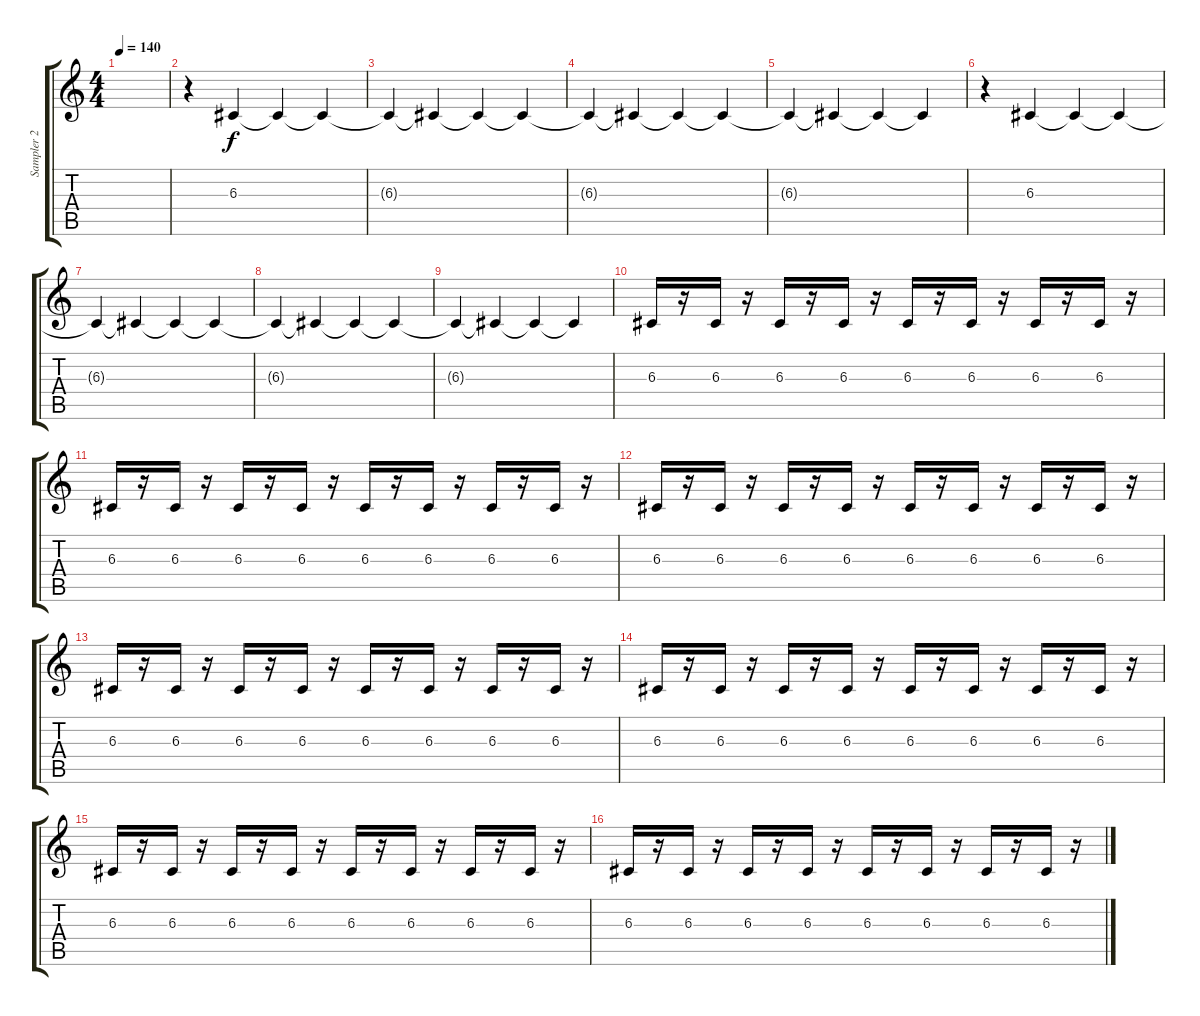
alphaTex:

\track ("Sampler 2" "Sampler 2") {instrument lead8bassandlead}
\staff {score tabs}
\tuning (E4 B3 G3 D3 A2 E2) {hide}
\ts (4 4)
\tempo 140
\clef g2
\ks c
|
r.4 6.3.4{volume 0 instrument stringensemble1} 6.3{t}.4{volume 2} 6.3{t}.4{volume 3} |
6.3{t}.4{volume 4} 6.3{t}.4{volume 6} 6.3{t}.4{volume 7} 6.3{t}.4{volume 7} |
6.3{t}.4 6.3{t}.4 6.3{t}.4 6.3{t}.4 |
6.3{t}.4 6.3{t}.4 6.3{t}.4 6.3{t}.4 |
r.4 6.3.4{volume 0 instrument stringensemble1} 6.3{t}.4{volume 2} 6.3{t}.4{volume 3} |
6.3{t}.4{volume 4} 6.3{t}.4{volume 6} 6.3{t}.4{volume 7} 6.3{t}.4{volume 7} |
6.3{t}.4 6.3{t}.4 6.3{t}.4 6.3{t}.4 |
6.3{t}.4 6.3{t}.4 6.3{t}.4 6.3{t}.4 |
6.3.16{volume 6 instrument lead8bassandlead} r.16 6.3.16 r.16 6.3.16 r.16 6.3.16 r.16 6.3.16 r.16 6.3.16 r.16 6.3.16 r.16 6.3.16 r.16 |
6.3.16{volume 6 instrument lead8bassandlead} r.16 6.3.16 r.16 6.3.16 r.16 6.3.16 r.16 6.3.16 r.16 6.3.16 r.16 6.3.16 r.16 6.3.16 r.16 |
6.3.16{volume 6 instrument lead8bassandlead} r.16 6.3.16 r.16 6.3.16 r.16 6.3.16 r.16 6.3.16 r.16 6.3.16 r.16 6.3.16 r.16 6.3.16 r.16 |
6.3.16{volume 6 instrument lead8bassandlead} r.16 6.3.16 r.16 6.3.16 r.16 6.3.16 r.16 6.3.16 r.16 6.3.16 r.16 6.3.16 r.16 6.3.16 r.16 |
6.3.16{volume 6 instrument lead8bassandlead} r.16 6.3.16 r.16 6.3.16 r.16 6.3.16 r.16 6.3.16 r.16 6.3.16 r.16 6.3.16 r.16 6.3.16 r.16 |
6.3.16{volume 6 instrument lead8bassandlead} r.16 6.3.16 r.16 6.3.16 r.16 6.3.16 r.16 6.3.16 r.16 6.3.16 r.16 6.3.16 r.16 6.3.16 r.16 |
6.3.16{volume 6 instrument lead8bassandlead} r.16 6.3.16 r.16 6.3.16 r.16 6.3.16 r.16 6.3.16 r.16 6.3.16 r.16 6.3.16 r.16 6.3.16 r.16
